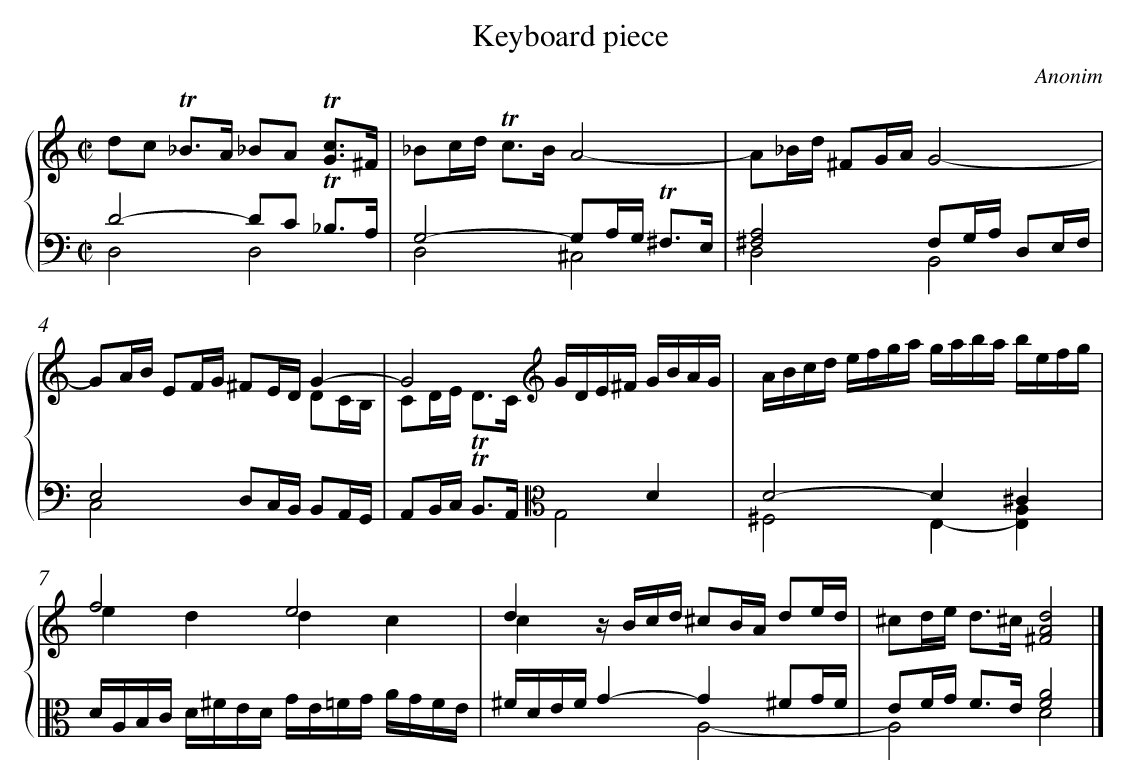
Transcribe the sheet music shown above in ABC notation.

X:1
T: Keyboard piece
C: Anonim
L: 1/16
M: C|
%%staves {1 2}
V: 1
V: 2 clef=bass
K: C
[V:1] d2c2 !trill!_B2>A2 _B2A2 !trill![G3c3]^F |
[V:2] D8-D2C2 !trill!_B,3A, & D,8D,8 |
[V:1] _B2cd2< !trill!c2BA8- |
[V:2] G,8-G,2A,G,2< !trill!^F,2E, & D,8^C,8 |
[V:1] A2_Bd ^F2GAG8- |
[V:2] [^F,8A,8]F,2G,A, D,2E,F, & D,8B,,8 |
[V:1] G2AB E2FG ^F2EDG4- & x12D2CB, |
[V:2] E,8D,2C,B,, B,,2A,,G,, & C,8x8 |
[V:1] G8[K:clef=treble]GDE^F GBAG & C2DE2< !trill!D2Cx8 |
[V:2] A,,2B,,C,2< !trill!B,,2A,,[K:clef=alto]x4D4 & x8G,8 |
[V:1] ABcd efga gaba befg |
[V:2] D8-D4^C4 & ^F,8E,4-[E,4A,4] |
[V:1] f8e8 & e4d4d4c4 |
[V:2] DA,B,C D^FED GE=FG AGFE |
[V:1] d4z Bcd ^c2BA d2ed & c4x4x8 |
[V:2] ^FDEFG4-G4^F2GF & x8A,8- |
[V:1] ^c2de2< d2^c[^F8A8d8] |]
[V:2] E2FG2< F2E[F8A8] & A,8D8 |]
